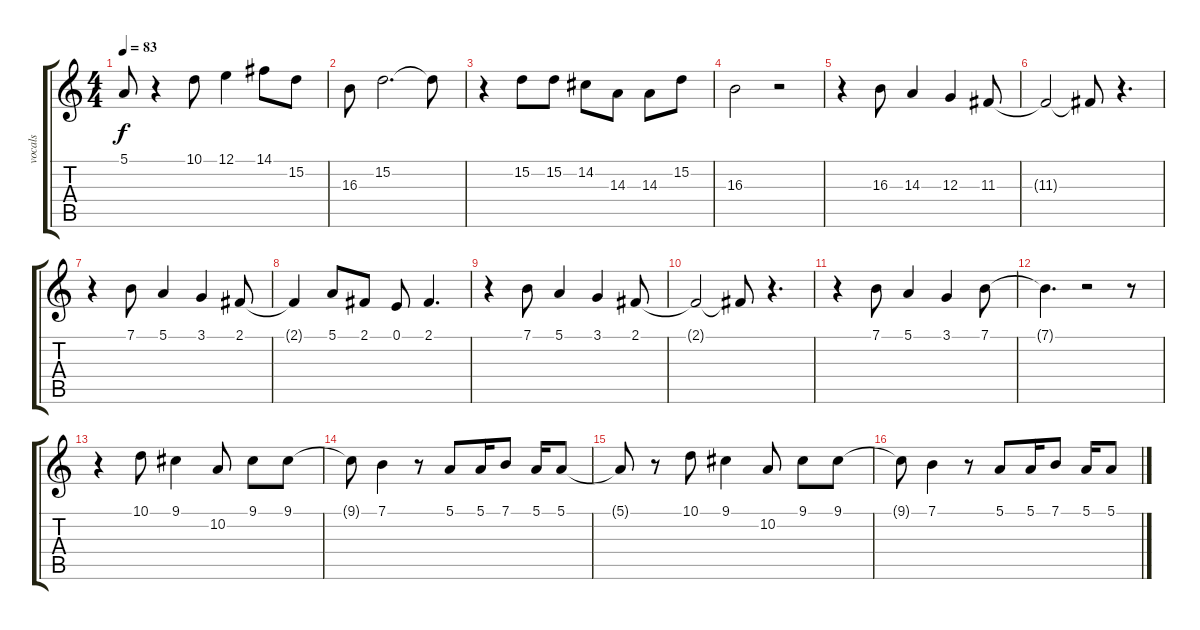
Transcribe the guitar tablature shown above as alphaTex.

\track ("vocals" "vocals") {instrument fx5brightness}
\staff {score tabs}
\tuning (E4 B3 G3 D3 A2 E2) {hide}
\ts (4 4)
\tempo 83
\clef g2
\ks c
5.1{t}.8{dy f} r.4 10.1.8 12.1.4 14.1.8 15.2.8 |
16.3.8 15.2.2{d} 15.2{t}.8 |
r.4 15.2.8 15.2.8 14.2.8 14.3.8 14.3.8 15.2.8 |
16.3.2 r.2 |
r.4 16.3.8 14.3.4 12.3.4 11.3.8 |
11.3{t}.2 11.3{t}.8 r.4{d} |
r.4 7.1.8 5.1.4 3.1.4 2.1.8 |
2.1{t}.4 5.1.8 2.1.8 0.1.8 2.1.4{d} |
r.4 7.1.8 5.1.4 3.1.4 2.1.8 |
2.1{t}.2 2.1{t}.8 r.4{d} |
r.4 7.1.8 5.1.4 3.1.4 7.1.8 |
7.1{t}.4{d} r.2 r.8 |
r.4 10.1.8 9.1.4 10.2.8 9.1.8 9.1.8 |
9.1{t}.8 7.1.4 r.8 5.1.8 5.1.16 7.1.8 5.1.16 5.1.8 |
5.1{t}.8 r.8 10.1.8 9.1.4 10.2.8 9.1.8 9.1.8 |
9.1{t}.8 7.1.4 r.8 5.1.8 5.1.16 7.1.8 5.1.16 5.1.8
